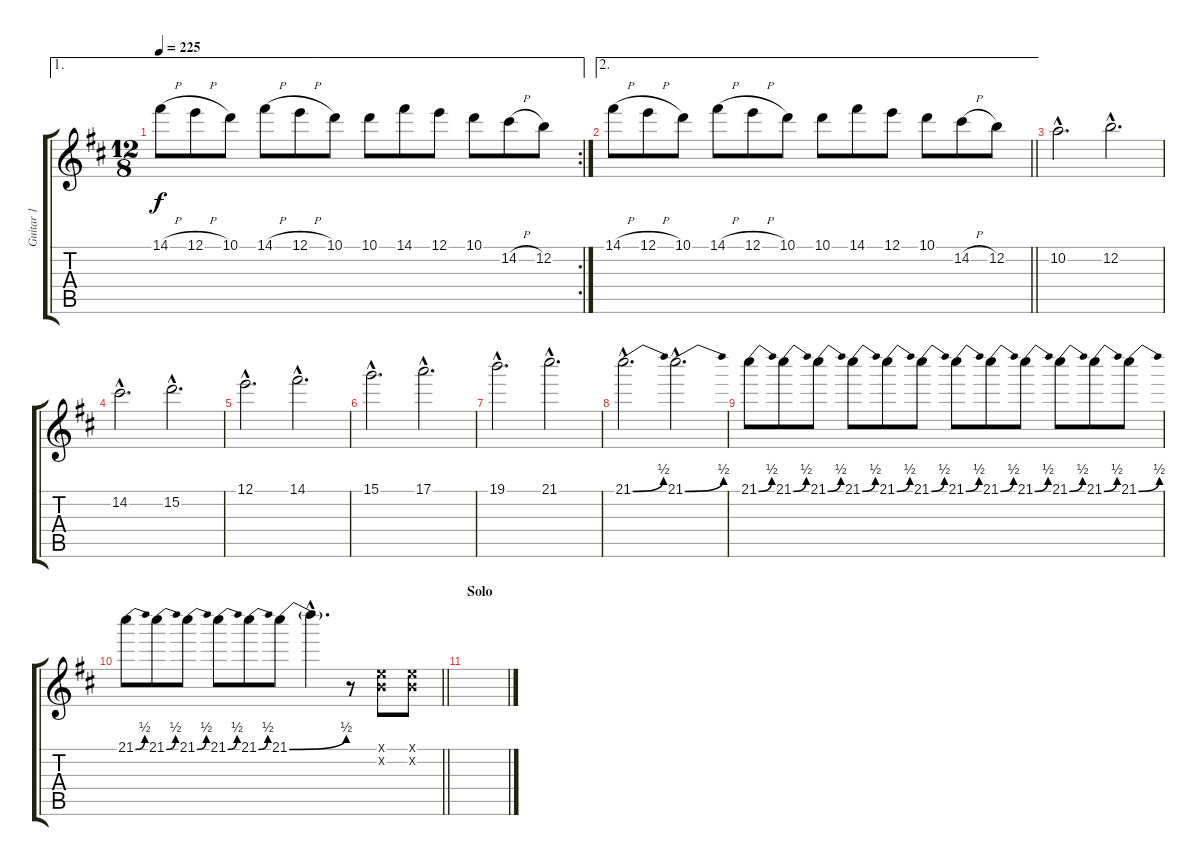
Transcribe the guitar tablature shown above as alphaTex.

\track ("Guitar 1" "Guitar 1") {instrument distortionguitar}
\staff {score tabs}
\tuning (E4 B3 G3 D3 A2 D2) {hide}
\ae 1
\rc 2
\ts (12 8)
\tempo 225
\clef g2
\ks d
14.1{h}.8{dy f} 12.1{h}.8 10.1.8 14.1{h}.8 12.1{h}.8 10.1.8 10.1.8 14.1.8 12.1.8 10.1.8 14.2{h}.8 12.2.8 |
\ae 2
\barLineRight lightlight
14.1{h}.8 12.1{h}.8 10.1.8 14.1{h}.8 12.1{h}.8 10.1.8 10.1.8 14.1.8 12.1.8 10.1.8 14.2{h}.8 12.2.8 |
10.2{hac}.2{d} 12.2{hac}.2{d} |
14.2{hac}.2{d} 15.2{hac}.2{d} |
12.1{hac}.2{d} 14.1{hac}.2{d} |
15.1{hac}.2{d} 17.1{hac}.2{d} |
19.1{hac}.2{d} 21.1{hac}.2{d} |
21.1{be (bend 0 0 60 2) hac}.2{d} 21.1{be (bend 0 0 60 2) hac}.2{d} |
21.1{be (bend 0 0 60 2)}.8 21.1{be (bend 0 0 60 2)}.8 21.1{be (bend 0 0 60 2)}.8 21.1{be (bend 0 0 60 2)}.8 21.1{be (bend 0 0 60 2)}.8 21.1{be (bend 0 0 60 2)}.8 21.1{be (bend 0 0 60 2)}.8 21.1{be (bend 0 0 60 2)}.8 21.1{be (bend 0 0 60 2)}.8 21.1{be (bend 0 0 60 2)}.8 21.1{be (bend 0 0 60 2)}.8 21.1{be (bend 0 0 60 2)}.8 |
\barLineRight lightlight
21.1{be (bend 0 0 60 2)}.8 21.1{be (bend 0 0 60 2)}.8 21.1{be (bend 0 0 60 2)}.8 21.1{be (bend 0 0 60 2)}.8 21.1{be (bend 0 0 60 2)}.8 21.1{be (bend 0 0 60 2)}.8 21.1{hac t}.4{d} r.8 (0.1{x} 0.2{x}).8 (0.1{x} 0.2{x}).8 |
\section ("" "Solo")
